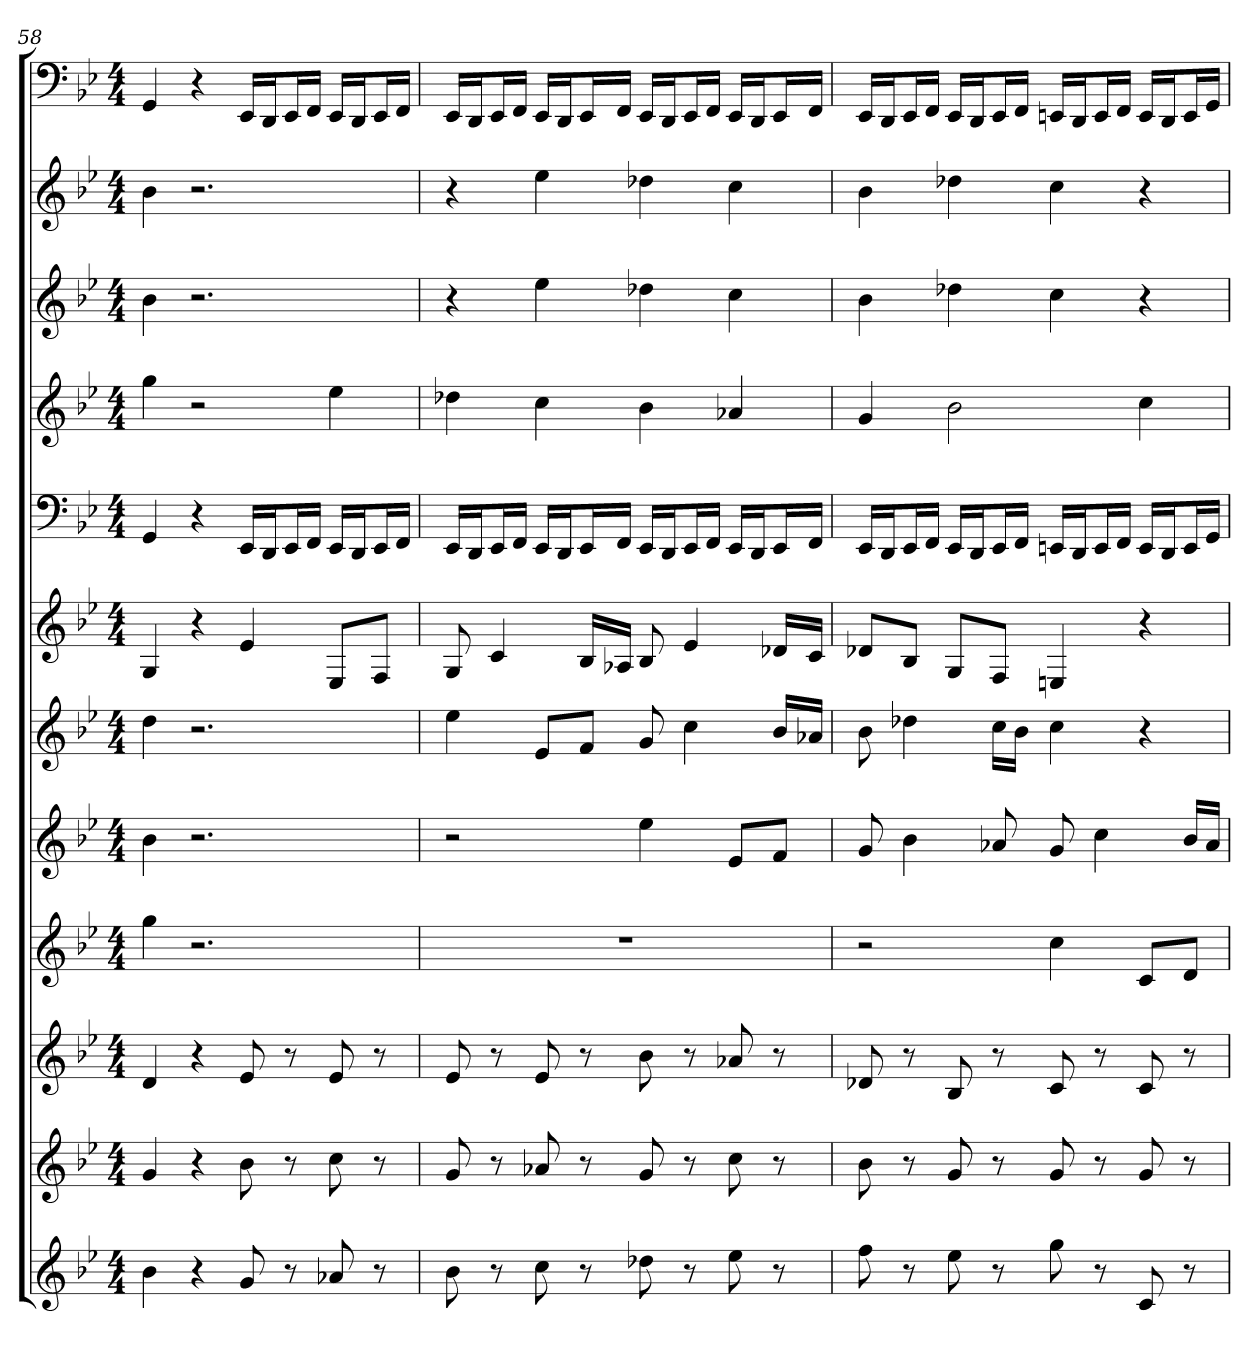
**kern	**kern	**kern	**kern	**kern	**kern	**kern	**kern	**kern	**kern	**kern	**kern
*part12	*part11	*part10	*part9	*part8	*part7	*part6	*part5	*part4	*part3	*part2	*part1
*staff12	*staff11	*staff10	*staff9	*staff8	*staff7	*staff6	*staff5	*staff4	*staff3	*staff2	*staff1
*k[b-e-]	*k[b-e-]	*k[b-e-]	*k[b-e-]	*k[b-e-]	*k[b-e-]	*k[b-e-]	*k[b-e-]	*k[b-e-]	*k[b-e-]	*k[b-e-]	*k[b-e-]
*g:	*g:	*g:	*g:	*g:	*g:	*g:	*g:	*g:	*g:	*g:	*g:
*M4/4	*M4/4	*M4/4	*M4/4	*M4/4	*M4/4	*M4/4	*M4/4	*M4/4	*M4/4	*M4/4	*M4/4
=58	=58	=58	=58	=58	=58	=58	=58	=58	=58	=58	=58
4b-	4g	4d	4gg	4b-	4dd	4G	4GG	4gg	4b-	4b-	4GG
4r	4r	4r	2.r	2.r	2.r	4r	4r	2r	2.r	2.r	4r
8g	8b-	8e-	.	.	.	4e-	16EE-LL	.	.	.	16EE-LL
.	.	.	.	.	.	.	16DDJ	.	.	.	16DDJ
8r	8r	8r	.	.	.	.	16EE-L	.	.	.	16EE-L
.	.	.	.	.	.	.	16FFJJ	.	.	.	16FFJJ
8a-X	8cc	8e-	.	.	.	8E-L	16EE-LL	4ee-	.	.	16EE-LL
.	.	.	.	.	.	.	16DDJ	.	.	.	16DDJ
8r	8r	8r	.	.	.	8FJ	16EE-L	.	.	.	16EE-L
.	.	.	.	.	.	.	16FFJJ	.	.	.	16FFJJ
=59	=59	=59	=59	=59	=59	=59	=59	=59	=59	=59	=59
8b-	8g	8e-	1r	2r	4ee-	8G	16EE-LL	4dd-X	4r	4r	16EE-LL
.	.	.	.	.	.	.	16DDJ	.	.	.	16DDJ
8r	8r	8r	.	.	.	4c	16EE-L	.	.	.	16EE-L
.	.	.	.	.	.	.	16FFJJ	.	.	.	16FFJJ
8cc	8a-X	8e-	.	.	8e-L	.	16EE-LL	4cc	4ee-	4ee-	16EE-LL
.	.	.	.	.	.	.	16DDJ	.	.	.	16DDJ
8r	8r	8r	.	.	8fJ	16B-LL	16EE-L	.	.	.	16EE-L
.	.	.	.	.	.	16A-XJJ	16FFJJ	.	.	.	16FFJJ
8dd-X	8g	8b-	.	4ee-	8g	8B-	16EE-LL	4b-	4dd-X	4dd-X	16EE-LL
.	.	.	.	.	.	.	16DDJ	.	.	.	16DDJ
8r	8r	8r	.	.	4cc	4e-	16EE-L	.	.	.	16EE-L
.	.	.	.	.	.	.	16FFJJ	.	.	.	16FFJJ
8ee-	8cc	8a-X	.	8e-L	.	.	16EE-LL	4a-X	4cc	4cc	16EE-LL
.	.	.	.	.	.	.	16DDJ	.	.	.	16DDJ
8r	8r	8r	.	8fJ	16b-LL	16d-XLL	16EE-L	.	.	.	16EE-L
.	.	.	.	.	16a-XJJ	16cJJ	16FFJJ	.	.	.	16FFJJ
=60	=60	=60	=60	=60	=60	=60	=60	=60	=60	=60	=60
8ff	8b-	8d-X	2r	8g	8b-	8d-XL	16EE-LL	4g	4b-	4b-	16EE-LL
.	.	.	.	.	.	.	16DDJ	.	.	.	16DDJ
8r	8r	8r	.	4b-	4dd-X	8B-J	16EE-L	.	.	.	16EE-L
.	.	.	.	.	.	.	16FFJJ	.	.	.	16FFJJ
8ee-	8g	8B-	.	.	.	8GL	16EE-LL	2b-	4dd-X	4dd-X	16EE-LL
.	.	.	.	.	.	.	16DDJ	.	.	.	16DDJ
8r	8r	8r	.	8a-X	16ccLL	8FJ	16EE-L	.	.	.	16EE-L
.	.	.	.	.	16b-JJ	.	16FFJJ	.	.	.	16FFJJ
8gg	8g	8c	4cc	8g	4cc	4En	16EEnLL	.	4cc	4cc	16EEnLL
.	.	.	.	.	.	.	16DDJ	.	.	.	16DDJ
8r	8r	8r	.	4cc	.	.	16EEL	.	.	.	16EEL
.	.	.	.	.	.	.	16FFJJ	.	.	.	16FFJJ
8c	8g	8c	8cL	.	4r	4r	16EELL	4cc	4r	4r	16EELL
.	.	.	.	.	.	.	16DDJ	.	.	.	16DDJ
8r	8r	8r	8dJ	16b-LL	.	.	16EEL	.	.	.	16EEL
.	.	.	.	16a-JJ	.	.	16GGJJ	.	.	.	16GGJJ
=	=	=	=	=	=	=	=	=	=	=	=
*-	*-	*-	*-	*-	*-	*-	*-	*-	*-	*-	*-
